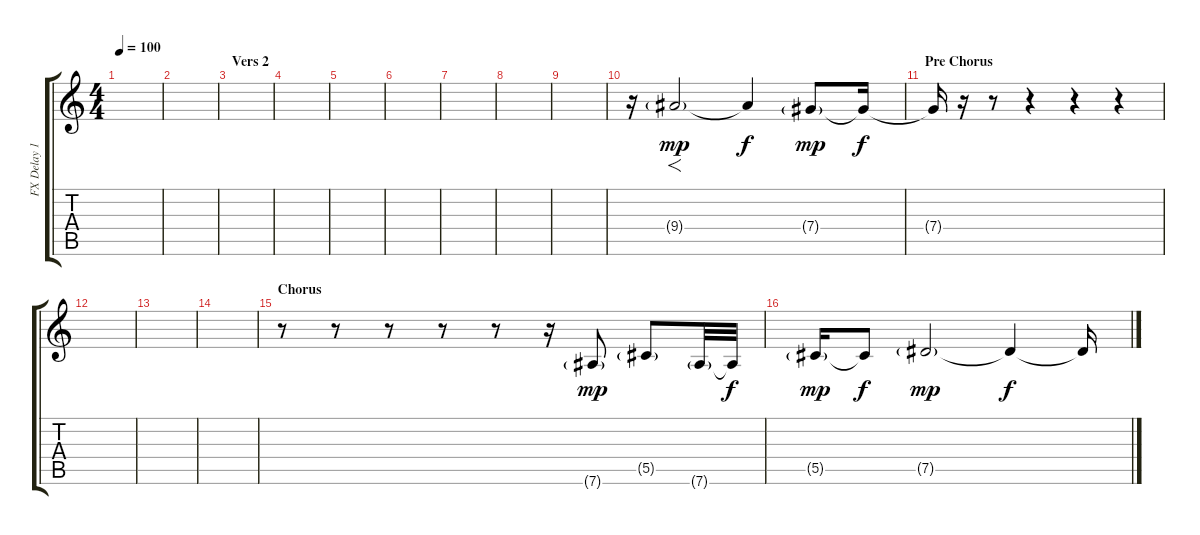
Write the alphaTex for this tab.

\track ("FX Delay 1" "FX Delay 1") {instrument overdrivenguitar}
\staff {score tabs}
\tuning (Eb4 Bb3 Gb3 Db3 Ab2 Eb2) {hide}
\ts (4 4)
\tempo 100
\clef g2
\ks c
|
|
\section ("" "Vers 2")
|
|
|
|
|
|
|
r.16 9.4{g}.2{f dy mp} 9.4{t}.4{dy f} 7.4{g}.8{dy mp} 7.4{t}.16{dy f} |
\section ("" "Pre Chorus")
7.4{t}.16 r.16 r.8 r.4 r.4 r.4 |
|
|
|
\section ("" "Chorus")
r.8 r.8 r.8 r.8 r.8 r.16 7.6{g}.8{dy mp} 5.5{g}.8 7.6{g}.32 7.6{t}.32{dy f} |
5.5{g}.16{dy mp} 5.5{t}.8{dy f} 7.5{g}.2{dy mp} 7.5{t}.4{dy f} 7.5{t}.16
